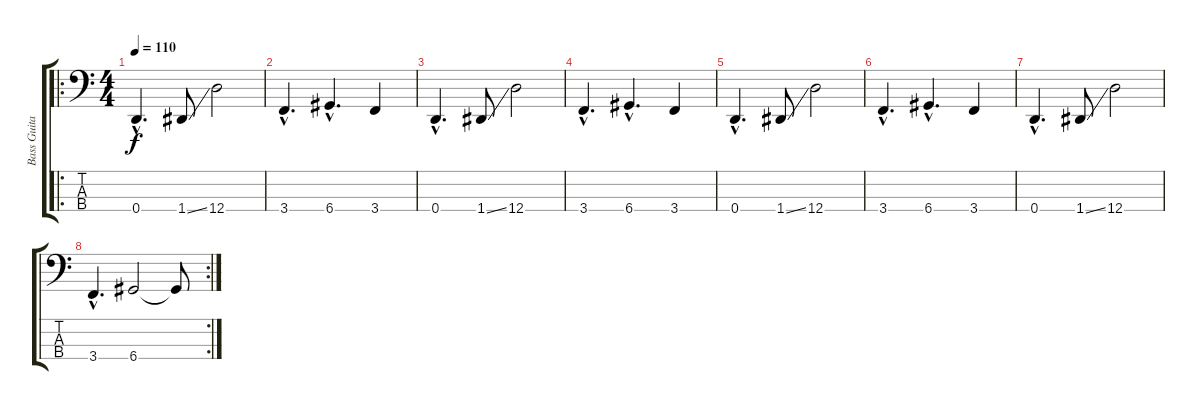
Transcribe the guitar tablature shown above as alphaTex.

\track ("Bass Guitar" "Bass Guita") {instrument electricbasspick}
\staff {score tabs}
\tuning (G2 D2 A1 D1) {hide}
\ro
\ts (4 4)
\tempo 110
\clef f4
\ks c
0.4{hac}.4{d dy f} 1.4{ss}.8 12.4.2 |
3.4{hac}.4{d} 6.4{hac}.4{d} 3.4.4 |
0.4{hac}.4{d} 1.4{ss}.8 12.4.2 |
3.4{hac}.4{d} 6.4{hac}.4{d} 3.4.4 |
0.4{hac}.4{d} 1.4{ss}.8 12.4.2 |
3.4{hac}.4{d} 6.4{hac}.4{d} 3.4.4 |
0.4{hac}.4{d} 1.4{ss}.8 12.4.2 |
\rc 2
3.4{hac}.4{d} 6.4.2 6.4{t}.8
